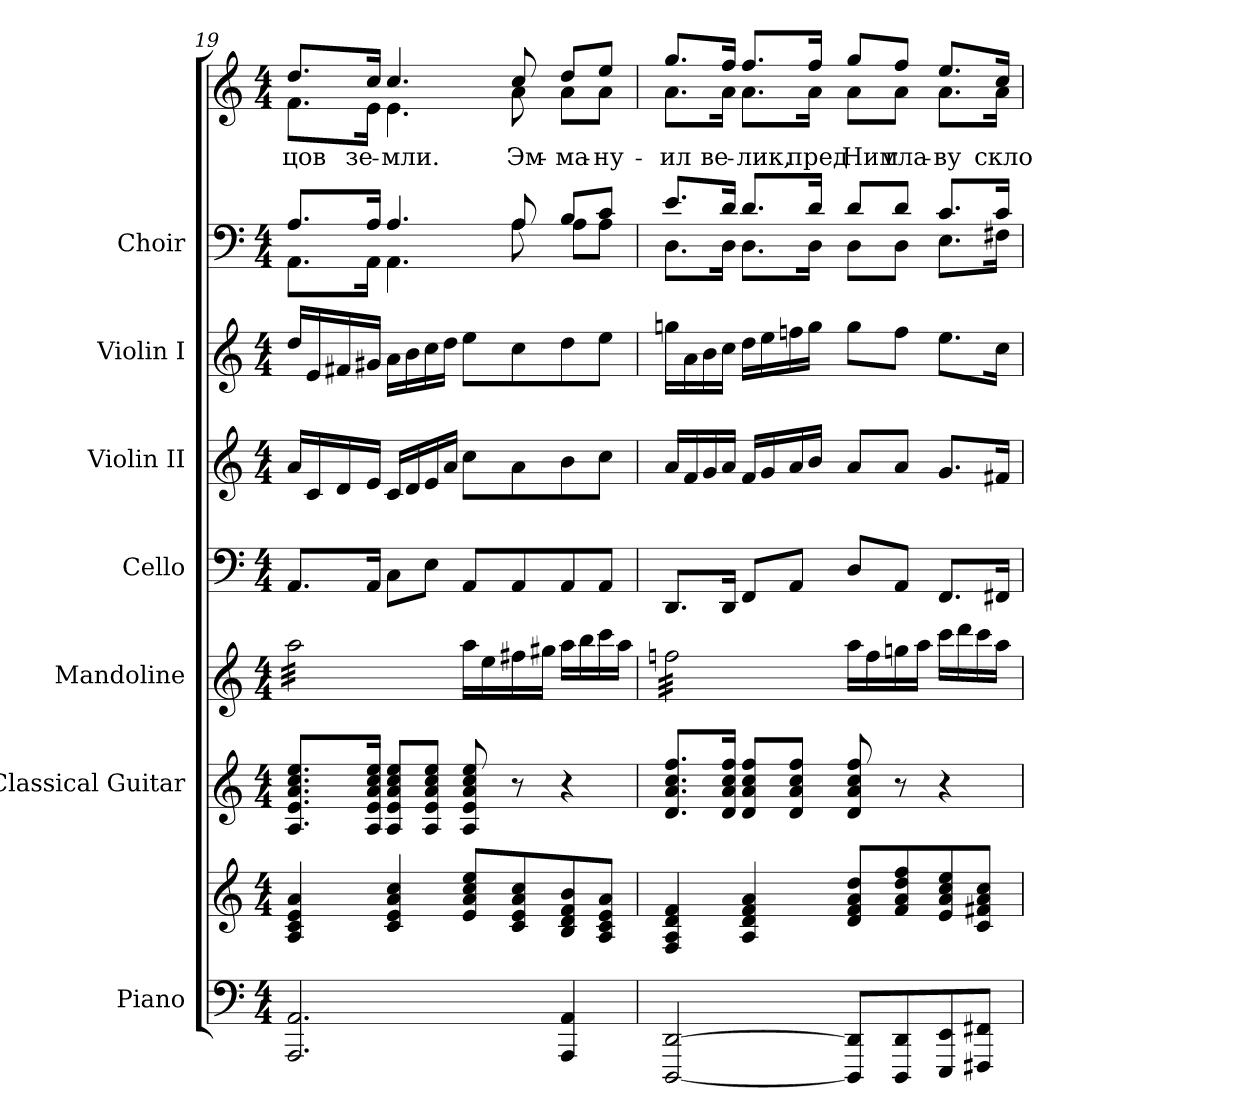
**kern	**kern	**kern	**kern	**kern	**kern	**kern	**kern	**kern	**text
*part7	*part7	*part6	*part5	*part4	*part3	*part2	*part1	*part1	*part1
*staff9	*staff8	*staff7	*staff6	*staff5	*staff4	*staff3	*staff2	*staff1	*staff1
*I"Piano	*	*I"Classical Guitar	*I"Mandoline	*I"Cello	*I"Violin II	*I"Violin I	*I"Choir	*	*
!!LO:PB:g=z
*clefF4	*clefG2	*clefG2	*clefG2	*clefF4	*clefG2	*clefG2	*clefF4	*clefG2	*
*	*	*ITrd7c12	*	*	*	*	*	*	*
*k[]	*k[]	*k[]	*k[]	*k[]	*k[]	*k[]	*k[]	*k[]	*
*C:	*C:	*C:	*C:	*C:	*C:	*C:	*C:	*C:	*
*M4/4	*M4/4	*M4/4	*M4/4	*M4/4	*M4/4	*M4/4	*M4/4	*M4/4	*
=19	=19	=19	=19	=19	=19	=19	=19	=19	=19
*	*	*	*	*	*	*	*^	*	*
!	!	!	!	!	!	!	!	!	!	!LO:LY:b:color=#000000
*	*	*	*	*	*	*	*	*	*^	*
*	*	*	*tremolo	*	*	*	*	*	*	*	*
2.AAAi/ 2.AAi	4Ai/ 4ci 4ei 4ai	8.AAi/ 8.Ei 8.Ai 8.ci 8.eiL	32aai\LLL	8.AAi/L	16ai/LL	16ddi/LL	8.Ai/L	8.AAi\L	8.ddi/L	8.fi\L	-цов
.	.	.	32aai\	.	.	.	.	.	.	.	.
.	.	.	32aai\	.	16ci/	16ei/	.	.	.	.	.
.	.	.	32aai\	.	.	.	.	.	.	.	.
.	.	.	32aai\	.	16di/	16f#Xi/	.	.	.	.	.
.	.	.	32aai\	.	.	.	.	.	.	.	.
!	!	!	!	!	!	!	!	!	!	!	!LO:LY:b:color=#000000
.	.	16AAi/ 16Ei 16Ai 16ci 16eiJk	32aai\	16AAi/Jk	16ei/JJ	16g#Xi/JJ	16Ai/Jk	16AAi\Jk	16cci/Jk	16ei\Jk	зе-
.	.	.	32aai\	.	.	.	.	.	.	.	.
!	!	!	!	!	!	!	!	!	!	!	!LO:LY:b:color=#000000
.	4ci/ 4ei 4ai 4cci	8AAi/ 8Ei 8Ai 8ci 8eiL	32aai\	8Ci\L	16ci/LL	16ai\LL	4.Ai/	4.AAi\	4.cci/	4.ei\	-мли.
.	.	.	32aai\	.	.	.	.	.	.	.	.
.	.	.	32aai\	.	16di/	16bi\	.	.	.	.	.
.	.	.	32aai\	.	.	.	.	.	.	.	.
.	.	8AAi/ 8Ei 8Ai 8ci 8eiJ	32aai\	8Ei\J	16ei/	16cci\	.	.	.	.	.
.	.	.	32aai\	.	.	.	.	.	.	.	.
.	.	.	32aai\	.	16ai/JJ	16ddi\JJ	.	.	.	.	.
.	.	.	32aai\JJJ	.	.	.	.	.	.	.	.
*	*	*	*Xtremolo	*	*	*	*	*	*	*	*
.	8ei/ 8ai 8cci 8eeiL	8AAi/ 8Ei 8Ai 8ci 8ei	16aai\LL	8AAi/L	8cci\L	8eei\L	.	.	.	.	.
.	.	.	16eei\	.	.	.	.	.	.	.	.
!	!	!	!	!	!	!	!	!	!	!	!LO:LY:b:color=#000000
.	8ci/ 8ei 8ai 8cci	8r	16ff#Xi\	8AAi/	8ai\	8cci\	8Ai/	8Ai\	8cci/	8ai\	Эм-
.	.	.	16gg#Xi\JJ	.	.	.	.	.	.	.	.
!	!	!	!	!	!	!	!	!	!	!	!LO:LY:b:color=#000000
4AAAi/ 4AAi	8Bi/ 8di 8fi 8bi	4r	16aai\LL	8AAi/	8bi\	8ddi\	8Bi/L	8Ai\L	8ddi/L	8ai\L	-ма-
.	.	.	16bbi\	.	.	.	.	.	.	.	.
!	!	!	!	!	!	!	!	!	!	!	!LO:LY:b:color=#000000
.	8Ai/ 8ci 8ei 8aiJ	.	16ccci\	8AAi/J	8cci\J	8eei\J	8ci/J	8Ai\J	8eei/J	8ai\J	-ну-
.	.	.	16aai\JJ	.	.	.	.	.	.	.	.
=20	=20	=20	=20	=20	=20	=20	=20	=20	=20	=20	=20
!	!	!	!	!	!	!	!	!	!	!	!LO:LY:b:color=#000000
*	*	*	*tremolo	*	*	*	*	*	*	*	*
[2DDDi/ [2DDi	4Fi/ 4Ai 4di 4fi	8.Di/ 8.Ai 8.ci 8.fiL	32ffni\LLL	8.DDi/L	16ai/LL	16ggni\LL	8.ei/L	8.Di\L	8.ggi/L	8.ai\L	-ил
.	.	.	32ffni\	.	.	.	.	.	.	.	.
.	.	.	32ffni\	.	16fi/	16ai\	.	.	.	.	.
.	.	.	32ffni\	.	.	.	.	.	.	.	.
.	.	.	32ffni\	.	16gi/	16bi\	.	.	.	.	.
.	.	.	32ffni\	.	.	.	.	.	.	.	.
!	!	!	!	!	!	!	!	!	!	!	!LO:LY:b:color=#000000
.	.	16Di/ 16Ai 16ci 16fiJk	32ffni\	16DDi/Jk	16ai/JJ	16cci\JJ	16di/Jk	16Di\Jk	16ffi/Jk	16ai\Jk	ве-
.	.	.	32ffni\	.	.	.	.	.	.	.	.
!	!	!	!	!	!	!	!	!	!	!	!LO:LY:b:color=#000000
.	4Ai/ 4di 4fi 4ai	8Di/ 8Ai 8ci 8fiL	32ffni\	8FFi/L	16fi/LL	16ddi\LL	8.di/L	8.Di\L	8.ffi/L	8.ai\L	-лик,
.	.	.	32ffni\	.	.	.	.	.	.	.	.
.	.	.	32ffni\	.	16gi/	16eei\	.	.	.	.	.
.	.	.	32ffni\	.	.	.	.	.	.	.	.
.	.	8Di/ 8Ai 8ci 8fiJ	32ffni\	8AAi/J	16ai/	16ffni\	.	.	.	.	.
.	.	.	32ffni\	.	.	.	.	.	.	.	.
!	!	!	!	!	!	!	!	!	!	!	!LO:LY:b:color=#000000
.	.	.	32ffni\	.	16bi/JJ	16ggi\JJ	16di/Jk	16Di\Jk	16ffi/Jk	16ai\Jk	пред
.	.	.	32ffni\JJJ	.	.	.	.	.	.	.	.
*	*	*	*Xtremolo	*	*	*	*	*	*	*	*
!	!	!	!	!	!	!	!	!	!	!	!LO:LY:b:color=#000000
8DDDi/] 8DDi]L	8di/ 8fi 8ai 8ddiL	8Di/ 8Ai 8ci 8fi	16aai\LL	8Di/L	8ai/L	8ggi\L	8di/L	8Di\L	8ggi/L	8ai\L	Ним
.	.	.	16ffi\	.	.	.	.	.	.	.	.
!	!	!	!	!	!	!	!	!	!	!	!LO:LY:b:color=#000000
8DDDi/ 8DDi	8fi/ 8ai 8ddi 8ffi	8r	16ggni\	8AAi/J	8ai/J	8ffi\J	8di/J	8Di\J	8ffi/J	8ai\J	гла-
.	.	.	16aai\JJ	.	.	.	.	.	.	.	.
!	!	!	!	!	!	!	!	!	!	!	!LO:LY:b:color=#000000
8EEEi/ 8EEi	8ei/ 8ai 8cci 8eei	4r	16ccci\LL	8.FFi/L	8.gi/L	8.eei\L	8.ci/L	8.Ei\L	8.eei/L	8.ai\L	-ву
.	.	.	16dddi\	.	.	.	.	.	.	.	.
8FFF#Xi/ 8FF#XiJ	8ci/ 8f#Xi 8ai 8cciJ	.	16ccci\	.	.	.	.	.	.	.	.
!	!	!	!	!	!	!	!	!	!	!	!LO:LY:b:color=#000000
.	.	.	16aai\JJ	16FF#Xi/Jk	16f#Xi/Jk	16cci\Jk	16ci/Jk	16F#Xi\Jk	16cci/Jk	16ai\Jk	скло-
*	*	*	*	*	*	*	*v	*v	*	*	*
*	*	*	*	*	*	*	*	*v	*v	*
=	=	=	=	=	=	=	=	=	=
*-	*-	*-	*-	*-	*-	*-	*-	*-	*-
